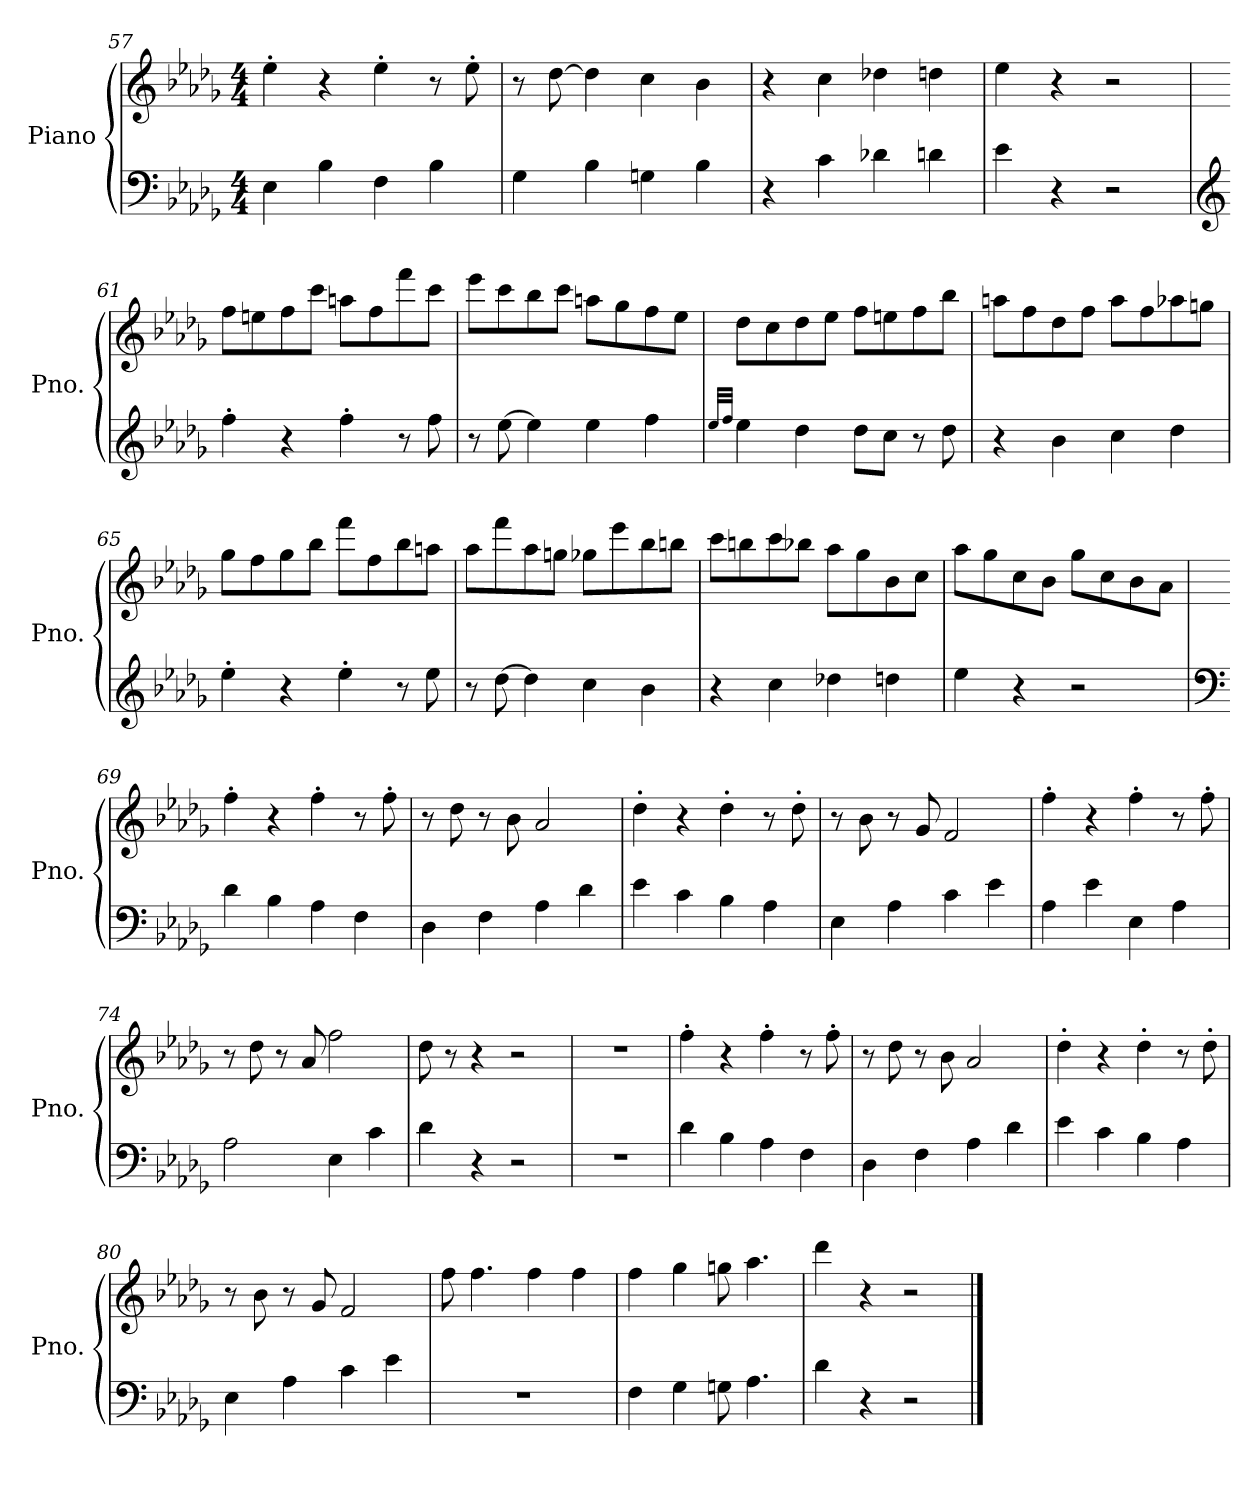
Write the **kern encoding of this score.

**kern	**kern
*part1	*part1
*staff2	*staff1
*I"Piano	*
*I'Pno.	*
*clefF4	*clefG2
*k[b-e-a-d-g-]	*k[b-e-a-d-g-]
*M4/4	*M4/4
=57	=57
4E-\	4ee-'\
4B-\	4r
4F\	4ee-'\
4B-\	8r
.	8ee-'\
!!LO:LB:g=z
=58	=58
4G-\	8r
.	[8dd-\
4B-\	4dd-\]
4Gn\	4cc\
4B-\	4b-\
=59	=59
4r	4r
4c\	4cc\
4d-X\	4dd-X\
4dn\	4ddn\
=60	=60
4e-\	4ee-\
4r	4r
2r	2r
=61	=61
*clefG2	*
4ff'\	8ff\L
.	8een\
4r	8ff\
.	8ccc\J
4ff'\	8aan\L
.	8ff\
8r	8fff\
8ff\	8ccc\J
=62	=62
8r	8eee-\L
[8ee-\	8ccc\
4ee-\]	8bb-\
.	8ccc\J
4ee-\	8aan\L
.	8gg-\
4ff\	8ff\
.	8ee-\J
!!LO:LB:g=z
=63	=63
32qee-/LLL	.
32qff/JJJ	.
4ee-\	8dd-\L
.	8cc\
4dd-\	8dd-\
.	8ee-\J
8dd-\L	8ff\L
8cc\J	8een\
8r	8ff\
8dd-\	8bb-\J
=64	=64
4r	8aan\L
.	8ff\
4b-\	8dd-\
.	8ff\J
4cc\	8aa\L
.	8ff\
4dd-\	8aa-X\
.	8ggn\J
=65	=65
4ee-'\	8gg-\L
.	8ff\
4r	8gg-\
.	8bb-\J
4ee-'\	8fff\L
.	8ff\
8r	8bb-\
8ee-\	8aan\J
=66	=66
8r	8aa-\L
[8dd-\	8fff\
4dd-\]	8aa-\
.	8ggn\J
4cc\	8gg-X\L
.	8eee-\
4b-\	8bb-\
.	8bbn\J
!!LO:PB:g=z
=67	=67
4r	8ccc\L
.	8bbn\
4cc\	8ccc\
.	8bb-X\J
4dd-X\	8aa-\L
.	8gg-\
4ddn\	8b-\
.	8cc\J
=68	=68
4ee-\	8aa-\L
.	8gg-\
4r	8cc\
.	8b-\J
2r	8gg-\L
.	8cc\
.	8b-\
.	8a-\J
=69	=69
*clefF4	*
4d-\	4ff'\
4B-\	4r
4A-\	4ff'\
4F\	8r
.	8ff'\
=70	=70
4D-\	8r
.	8dd-\
4F\	8r
.	8b-\
4A-\	2a-/
4d-\	.
=71	=71
4e-\	4dd-'\
4c\	4r
4B-\	4dd-'\
4A-\	8r
.	8dd-'\
!!LO:LB:g=z
=72	=72
4E-\	8r
.	8b-\
4A-\	8r
.	8g-/
4c\	2f/
4e-\	.
=73	=73
4A-\	4ff'\
4e-\	4r
4E-\	4ff'\
4A-\	8r
.	8ff'\
=74	=74
2A-\	8r
.	8dd-\
.	8r
.	8a-/
4E-\	2ff\
4c\	.
=75	=75
4d-\	8dd-\
.	8r
4r	4r
2r	2r
=76	=76
1r	1r
=77	=77
4d-\	4ff'\
4B-\	4r
4A-\	4ff'\
4F\	8r
.	8ff'\
!!LO:LB:g=z
=78	=78
4D-\	8r
.	8dd-\
4F\	8r
.	8b-\
4A-\	2a-/
4d-\	.
=79	=79
4e-\	4dd-'\
4c\	4r
4B-\	4dd-'\
4A-\	8r
.	8dd-'\
=80	=80
4E-\	8r
.	8b-\
4A-\	8r
.	8g-/
4c\	2f/
4e-\	.
=81	=81
1r	8ff\
.	4.ff\
.	4ff\
.	4ff\
=82	=82
4F\	4ff\
4G-\	4gg-\
8Gn\	8ggn\
4.A-\	4.aa-\
=83	=83
4d-\	4ddd-\
4r	4r
2r	2r
==	==
*-	*-
